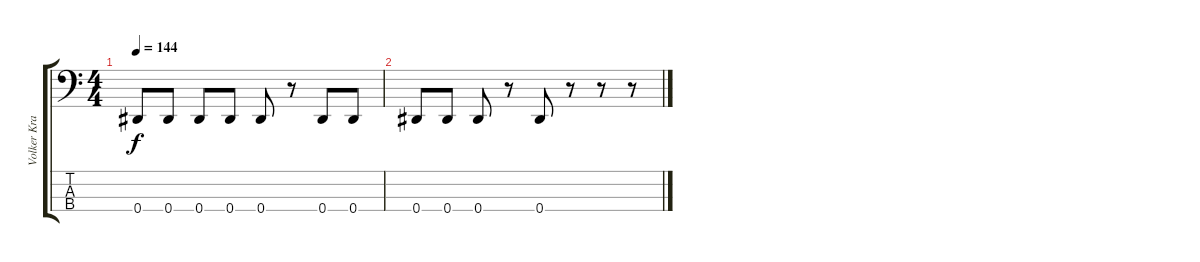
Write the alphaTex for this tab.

\track ("Volker Krawzcak" "Volker Kra") {instrument electricbassfinger}
\staff {score tabs}
\tuning (Gb2 Db2 Ab1 Eb1) {hide}
\ts (4 4)
\tempo 144
\clef f4
\ks c
0.4.8{dy f} 0.4.8 0.4.8 0.4.8 0.4.8 r.8 0.4.8 0.4.8 |
0.4.8 0.4.8 0.4.8 r.8 0.4.8 r.8 r.8 r.8
